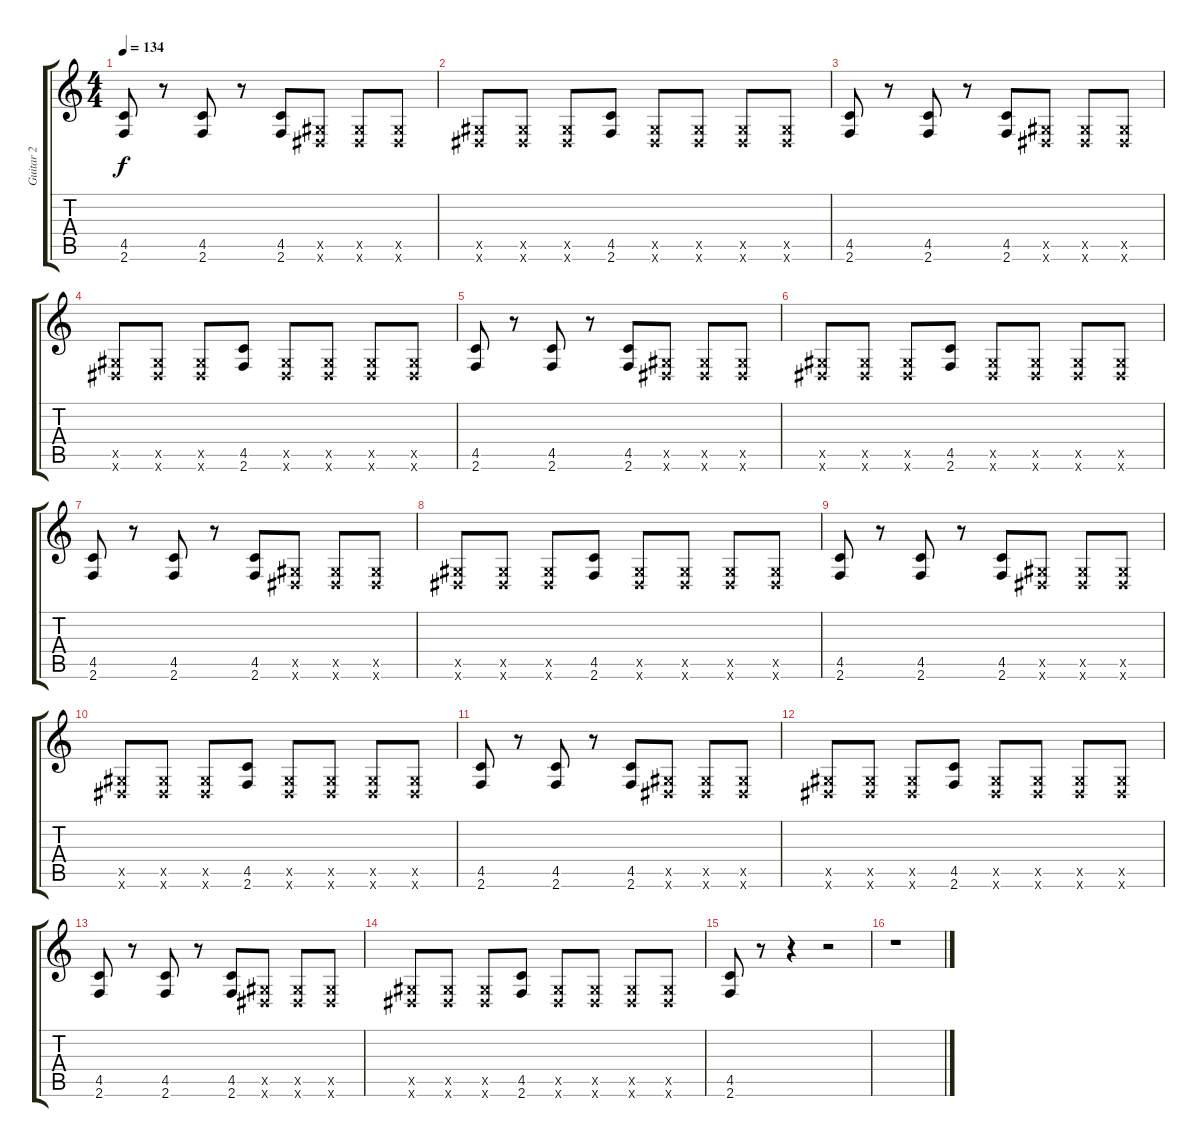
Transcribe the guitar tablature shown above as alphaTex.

\track ("Guitar 2" "Guitar 2") {instrument distortionguitar}
\staff {score tabs}
\tuning (Eb4 Bb3 Gb3 Db3 Ab2 Eb2) {hide}
\ts (4 4)
\tempo 134
\clef g2
\ks c
(4.5 2.6).8{dy f} r.8 (4.5 2.6).8 r.8 (4.5 2.6).8 (0.5{x} 0.6{x}).8 (0.5{x} 0.6{x}).8 (0.5{x} 0.6{x}).8 |
(0.5{x} 0.6{x}).8 (0.5{x} 0.6{x}).8 (0.5{x} 0.6{x}).8 (4.5 2.6).8 (0.5{x} 0.6{x}).8 (0.5{x} 0.6{x}).8 (0.5{x} 0.6{x}).8 (0.5{x} 0.6{x}).8 |
(4.5 2.6).8 r.8 (4.5 2.6).8 r.8 (4.5 2.6).8 (0.5{x} 0.6{x}).8 (0.5{x} 0.6{x}).8 (0.5{x} 0.6{x}).8 |
(0.5{x} 0.6{x}).8 (0.5{x} 0.6{x}).8 (0.5{x} 0.6{x}).8 (4.5 2.6).8 (0.5{x} 0.6{x}).8 (0.5{x} 0.6{x}).8 (0.5{x} 0.6{x}).8 (0.5{x} 0.6{x}).8 |
(4.5 2.6).8 r.8 (4.5 2.6).8 r.8 (4.5 2.6).8 (0.5{x} 0.6{x}).8 (0.5{x} 0.6{x}).8 (0.5{x} 0.6{x}).8 |
(0.5{x} 0.6{x}).8 (0.5{x} 0.6{x}).8 (0.5{x} 0.6{x}).8 (4.5 2.6).8 (0.5{x} 0.6{x}).8 (0.5{x} 0.6{x}).8 (0.5{x} 0.6{x}).8 (0.5{x} 0.6{x}).8 |
(4.5 2.6).8 r.8 (4.5 2.6).8 r.8 (4.5 2.6).8 (0.5{x} 0.6{x}).8 (0.5{x} 0.6{x}).8 (0.5{x} 0.6{x}).8 |
(0.5{x} 0.6{x}).8 (0.5{x} 0.6{x}).8 (0.5{x} 0.6{x}).8 (4.5 2.6).8 (0.5{x} 0.6{x}).8 (0.5{x} 0.6{x}).8 (0.5{x} 0.6{x}).8 (0.5{x} 0.6{x}).8 |
(4.5 2.6).8 r.8 (4.5 2.6).8 r.8 (4.5 2.6).8 (0.5{x} 0.6{x}).8 (0.5{x} 0.6{x}).8 (0.5{x} 0.6{x}).8 |
(0.5{x} 0.6{x}).8 (0.5{x} 0.6{x}).8 (0.5{x} 0.6{x}).8 (4.5 2.6).8 (0.5{x} 0.6{x}).8 (0.5{x} 0.6{x}).8 (0.5{x} 0.6{x}).8 (0.5{x} 0.6{x}).8 |
(4.5 2.6).8 r.8 (4.5 2.6).8 r.8 (4.5 2.6).8 (0.5{x} 0.6{x}).8 (0.5{x} 0.6{x}).8 (0.5{x} 0.6{x}).8 |
(0.5{x} 0.6{x}).8 (0.5{x} 0.6{x}).8 (0.5{x} 0.6{x}).8 (4.5 2.6).8 (0.5{x} 0.6{x}).8 (0.5{x} 0.6{x}).8 (0.5{x} 0.6{x}).8 (0.5{x} 0.6{x}).8 |
(4.5 2.6).8 r.8 (4.5 2.6).8 r.8 (4.5 2.6).8 (0.5{x} 0.6{x}).8 (0.5{x} 0.6{x}).8 (0.5{x} 0.6{x}).8 |
(0.5{x} 0.6{x}).8 (0.5{x} 0.6{x}).8 (0.5{x} 0.6{x}).8 (4.5 2.6).8 (0.5{x} 0.6{x}).8 (0.5{x} 0.6{x}).8 (0.5{x} 0.6{x}).8 (0.5{x} 0.6{x}).8 |
(4.5 2.6).8 r.8 r.4 r.2 |
r.1
